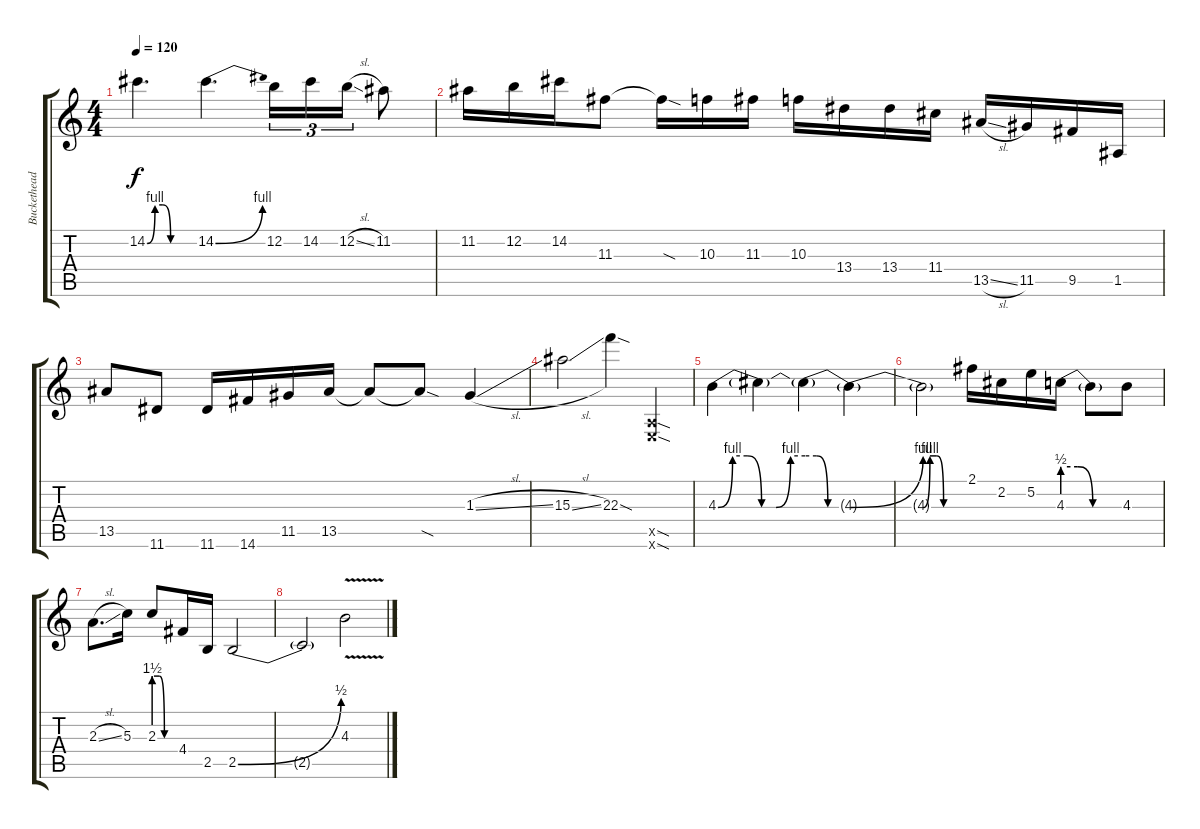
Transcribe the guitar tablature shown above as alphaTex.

\track ("Buckethead" "Buckethead") {instrument overdrivenguitar}
\staff {score tabs}
\tuning (E4 B3 G3 D3 A2 E2) {hide}
\ts (4 4)
\tempo 120
\clef g2
\ks c
14.2{be (custom 0 0 10 4 20 4 30 0 60 0)}.4{d dy f} 14.2{be (bend 0 0 60 4)}.4{d} 12.2.16{tu (3 2)} 14.2.16{tu (3 2)} 12.2{sl}.16{tu (3 2)} 11.2.8 |
11.2.16 12.2.16 14.2.16 11.3.8 11.3{sod t}.16 10.3.16 11.3.16 10.3.16 13.4.16 13.4.16 11.4.16 13.5{sl}.16 11.5.16 9.5.16 1.5.16 |
13.5.8 11.6.8 11.6.16 14.6.16 11.5.16 13.5.16 13.5{t}.8 13.5{sod t}.8 1.3{sl}.4 |
15.3{sl}.2 22.3{sod}.4 (0.5{sod x} 0.6{sod x}).4 |
4.3{be (custom 0 0 10 4 20 4 30 0 40 0 50 4 60 4)}.4 4.3{t}.4 4.3{be (custom 0 4 15 4 30 0 60 0) t}.4 4.3{be (bend 0 0 60 4) t}.4 |
4.3{be (custom 0 0 10 4 20 4 30 0 60 0) t}.2 2.1.16 2.2.16 5.2.16 4.3{be (custom 0 2 15 2 30 0 60 0)}.16 4.3{t}.8 4.3.8 |
2.3{sl}.8{d} 5.3.16 2.3{be (custom 0 6 15 6 30 0 60 0)}.8 4.4.16 2.5.16 2.5{be (bend 0 0 60 2)}.2 |
2.5{t}.2 4.3{v}.2
